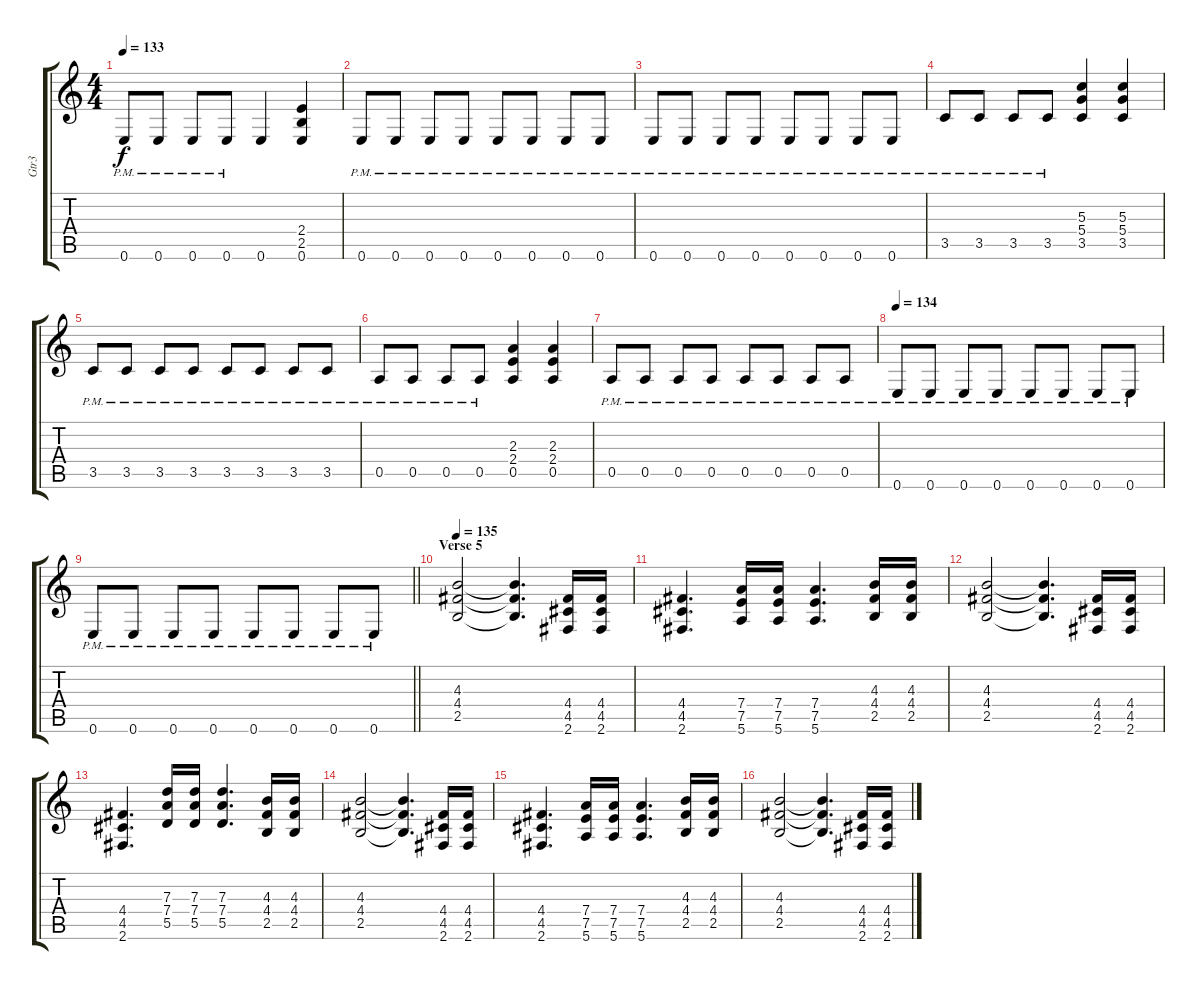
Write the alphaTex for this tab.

\track ("Gtr3" "Gtr3") {instrument distortionguitar}
\staff {score tabs}
\tuning (E4 B3 G3 D3 A2 E2) {hide}
\ts (4 4)
\tempo 133
\clef g2
\ks c
0.6{pm}.8{dy f} 0.6{pm}.8 0.6{pm}.8 0.6{pm}.8 0.6.4 (2.4 2.5 0.6).4 |
0.6{pm}.8 0.6{pm}.8 0.6{pm}.8 0.6{pm}.8 0.6{pm}.8 0.6{pm}.8 0.6{pm}.8 0.6{pm}.8 |
0.6{pm}.8 0.6{pm}.8 0.6{pm}.8 0.6{pm}.8 0.6{pm}.8 0.6{pm}.8 0.6{pm}.8 0.6{pm}.8 |
3.5{pm}.8 3.5{pm}.8 3.5{pm}.8 3.5{pm}.8 (5.3 5.4 3.5).4 (5.3 5.4 3.5).4 |
3.5{pm}.8 3.5{pm}.8 3.5{pm}.8 3.5{pm}.8 3.5{pm}.8 3.5{pm}.8 3.5{pm}.8 3.5{pm}.8 |
0.5{pm}.8 0.5{pm}.8 0.5{pm}.8 0.5{pm}.8 (2.3 2.4 0.5).4 (2.3 2.4 0.5).4 |
0.5{pm}.8 0.5{pm}.8 0.5{pm}.8 0.5{pm}.8 0.5{pm}.8 0.5{pm}.8 0.5{pm}.8 0.5{pm}.8 |
\tempo 134
0.6{pm}.8 0.6{pm}.8 0.6{pm}.8 0.6{pm}.8 0.6{pm}.8 0.6{pm}.8 0.6{pm}.8 0.6{pm}.8 |
\barLineRight lightlight
0.6{pm}.8 0.6{pm}.8 0.6{pm}.8 0.6{pm}.8 0.6{pm}.8 0.6{pm}.8 0.6{pm}.8 0.6{pm}.8 |
\section ("" "Verse 5")
\tempo 135
(4.3 4.4 2.5).2 (4.3{t} 4.4{t} 2.5{t}).4{d} (4.4 4.5 2.6).16 (4.4 4.5 2.6).16 |
(4.4 4.5 2.6).4{d} (7.4 7.5 5.6).16 (7.4 7.5 5.6).16 (7.4 7.5 5.6).4{d} (4.3 4.4 2.5).16 (4.3 4.4 2.5).16 |
(4.3 4.4 2.5).2 (4.3{t} 4.4{t} 2.5{t}).4{d} (4.4 4.5 2.6).16 (4.4 4.5 2.6).16 |
(4.4 4.5 2.6).4{d} (7.3 7.4 5.5).16 (7.3 7.4 5.5).16 (7.3 7.4 5.5).4{d} (4.3 4.4 2.5).16 (4.3 4.4 2.5).16 |
(4.3 4.4 2.5).2 (4.3{t} 4.4{t} 2.5{t}).4{d} (4.4 4.5 2.6).16 (4.4 4.5 2.6).16 |
(4.4 4.5 2.6).4{d} (7.4 7.5 5.6).16 (7.4 7.5 5.6).16 (7.4 7.5 5.6).4{d} (4.3 4.4 2.5).16 (4.3 4.4 2.5).16 |
(4.3 4.4 2.5).2 (4.3{t} 4.4{t} 2.5{t}).4{d} (4.4 4.5 2.6).16 (4.4 4.5 2.6).16
